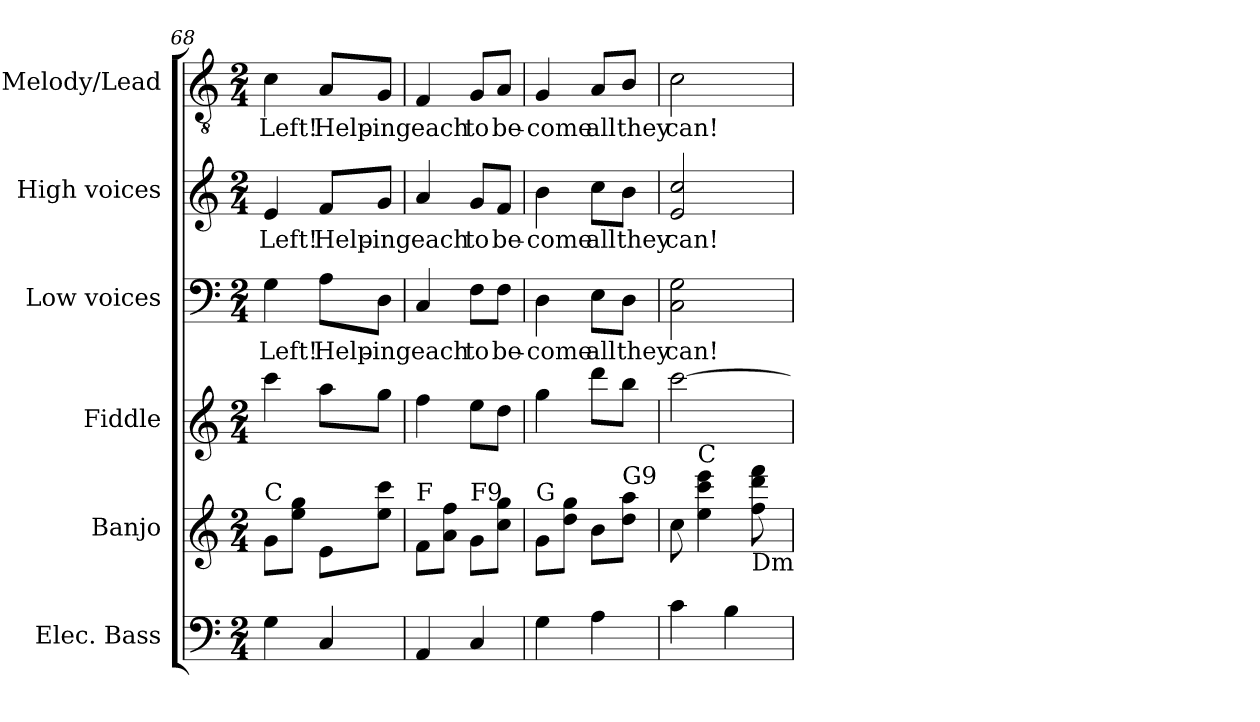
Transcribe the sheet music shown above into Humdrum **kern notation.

**kern	**kern	**kern	**kern	**text	**kern	**text	**kern	**text
*part6	*part5	*part4	*part3	*part3	*part2	*part2	*part1	*part1
*staff6	*staff5	*staff4	*staff3	*staff3	*staff2	*staff2	*staff1	*staff1
*I"Elec. Bass	*I"Banjo	*I"Fiddle	*I"Low voices	*	*I"High voices	*	*I"Melody/Lead	*
*I'E. Bass	*I'Ban.	*	*	*	*I'S.	*	*	*
*clefF4	*clefG2	*clefG2	*clefF4	*	*clefG2	*	*clefGv2	*
*ITrd7c12	*ITrd7c12	*	*	*	*	*	*ITrd7c12	*
*k[]	*k[]	*k[]	*k[]	*	*k[]	*	*k[]	*
*C:	*C:	*C:	*C:	*	*C:	*	*C:	*
*M2/4	*M2/4	*M2/4	*M2/4	*	*M2/4	*	*M2/4	*
=68	=68	=68	=68	=68	=68	=68	=68	=68
!	!	!	!	!LO:LY:b:color=#000000	!	!	!	!
!	!	!	!	!	!	!LO:LY:b:color=#000000	!	!
!	!LO:TX:a:t=C	!	!	!	!	!	!	!
!	!	!	!	!	!	!	!	!LO:LY:b:color=#000000
4GGi\	8Gi\L	4ccci\	4Gi\	Left!	4ei/	Left!	4Ci\	Left!
.	8ei\ 8giJ	.	.	.	.	.	.	.
!	!	!	!	!LO:LY:b:color=#000000	!	!	!	!
!	!	!	!	!	!	!LO:LY:b:color=#000000	!	!
!	!	!	!	!	!	!	!	!LO:LY:b:color=#000000
4CCi/	8Ei\L	8aai\L	8Ai\L	Help-	8fi/L	Help-	8AAi/L	Help-
!	!	!	!	!LO:LY:b:color=#000000	!	!	!	!
!	!	!	!	!	!	!LO:LY:b:color=#000000	!	!
!	!	!	!	!	!	!	!	!LO:LY:b:color=#000000
.	8ei\ 8cciJ	8ggi\J	8Di\J	-ing	8gi/J	-ing	8GGi/J	-ing
=69	=69	=69	=69	=69	=69	=69	=69	=69
!	!	!	!	!LO:LY:b:color=#000000	!	!	!	!
!	!	!	!	!	!	!LO:LY:b:color=#000000	!	!
!	!LO:TX:a:t=F	!	!	!	!	!	!	!
!	!	!	!	!	!	!	!	!LO:LY:b:color=#000000
4AAAi/	8Fi\L	4ffi\	4Ci/	each	4ai/	each	4FFi/	each
.	8Ai\ 8fiJ	.	.	.	.	.	.	.
!	!	!	!	!LO:LY:b:color=#000000	!	!	!	!
!	!	!	!	!	!	!LO:LY:b:color=#000000	!	!
!	!LO:TX:a:t=F9	!	!	!	!	!	!	!
!	!	!	!	!	!	!	!	!LO:LY:b:color=#000000
4CCi/	8Gi\L	8eei\L	8Fi\L	to	8gi/L	to	8GGi/L	to
!	!	!	!	!LO:LY:b:color=#000000	!	!	!	!
!	!	!	!	!	!	!LO:LY:b:color=#000000	!	!
!	!	!	!	!	!	!	!	!LO:LY:b:color=#000000
.	8ci\ 8giJ	8ddi\J	8Fi\J	be-	8fi/J	be-	8AAi/J	be-
=70	=70	=70	=70	=70	=70	=70	=70	=70
!	!	!	!	!LO:LY:b:color=#000000	!	!	!	!
!	!	!	!	!	!	!LO:LY:b:color=#000000	!	!
!	!LO:TX:a:t=G	!	!	!	!	!	!	!
!	!	!	!	!	!	!	!	!LO:LY:b:color=#000000
4GGi\	8Gi\L	4ggi\	4Di\	-come	4bi\	-come	4GGi/	-come
.	8di\ 8giJ	.	.	.	.	.	.	.
!	!	!	!	!LO:LY:b:color=#000000	!	!	!	!
!	!	!	!	!	!	!LO:LY:b:color=#000000	!	!
!	!	!	!	!	!	!	!	!LO:LY:b:color=#000000
4AAi\	8Bi\L	8dddi\L	8Ei\L	all	8cci\L	all	8AAi/L	all
!	!	!	!	!LO:LY:b:color=#000000	!	!	!	!
!	!	!	!	!	!	!LO:LY:b:color=#000000	!	!
!	!LO:TX:a:t=G9	!	!	!	!	!	!	!
!	!	!	!	!	!	!	!	!LO:LY:b:color=#000000
.	8di\ 8aiJ	8bbi\J	8Di\J	they	8bi\J	they	8BBi/J	they
=71	=71	=71	=71	=71	=71	=71	=71	=71
!	!	!	!	!LO:LY:b:color=#000000	!	!	!	!
!	!	!	!	!	!	!LO:LY:b:color=#000000	!	!
!	!	!	!	!	!	!	!	!LO:LY:b:color=#000000
4Ci\	8ci\	[>2ccci\	2Ci\ 2Gi	can!	2ei/ 2cci	can!	2Ci\	can!
!	!LO:TX:a:t=C	!	!	!	!	!	!	!
.	4ei\ 4cci 4eei	.	.	.	.	.	.	.
4BBi\	.	.	.	.	.	.	.	.
!	!LO:TX:b:t=Dm	!	!	!	!	!	!	!
.	8fi\ 8ddi 8ffi	.	.	.	.	.	.	.
=	=	=	=	=	=	=	=	=
*-	*-	*-	*-	*-	*-	*-	*-	*-
